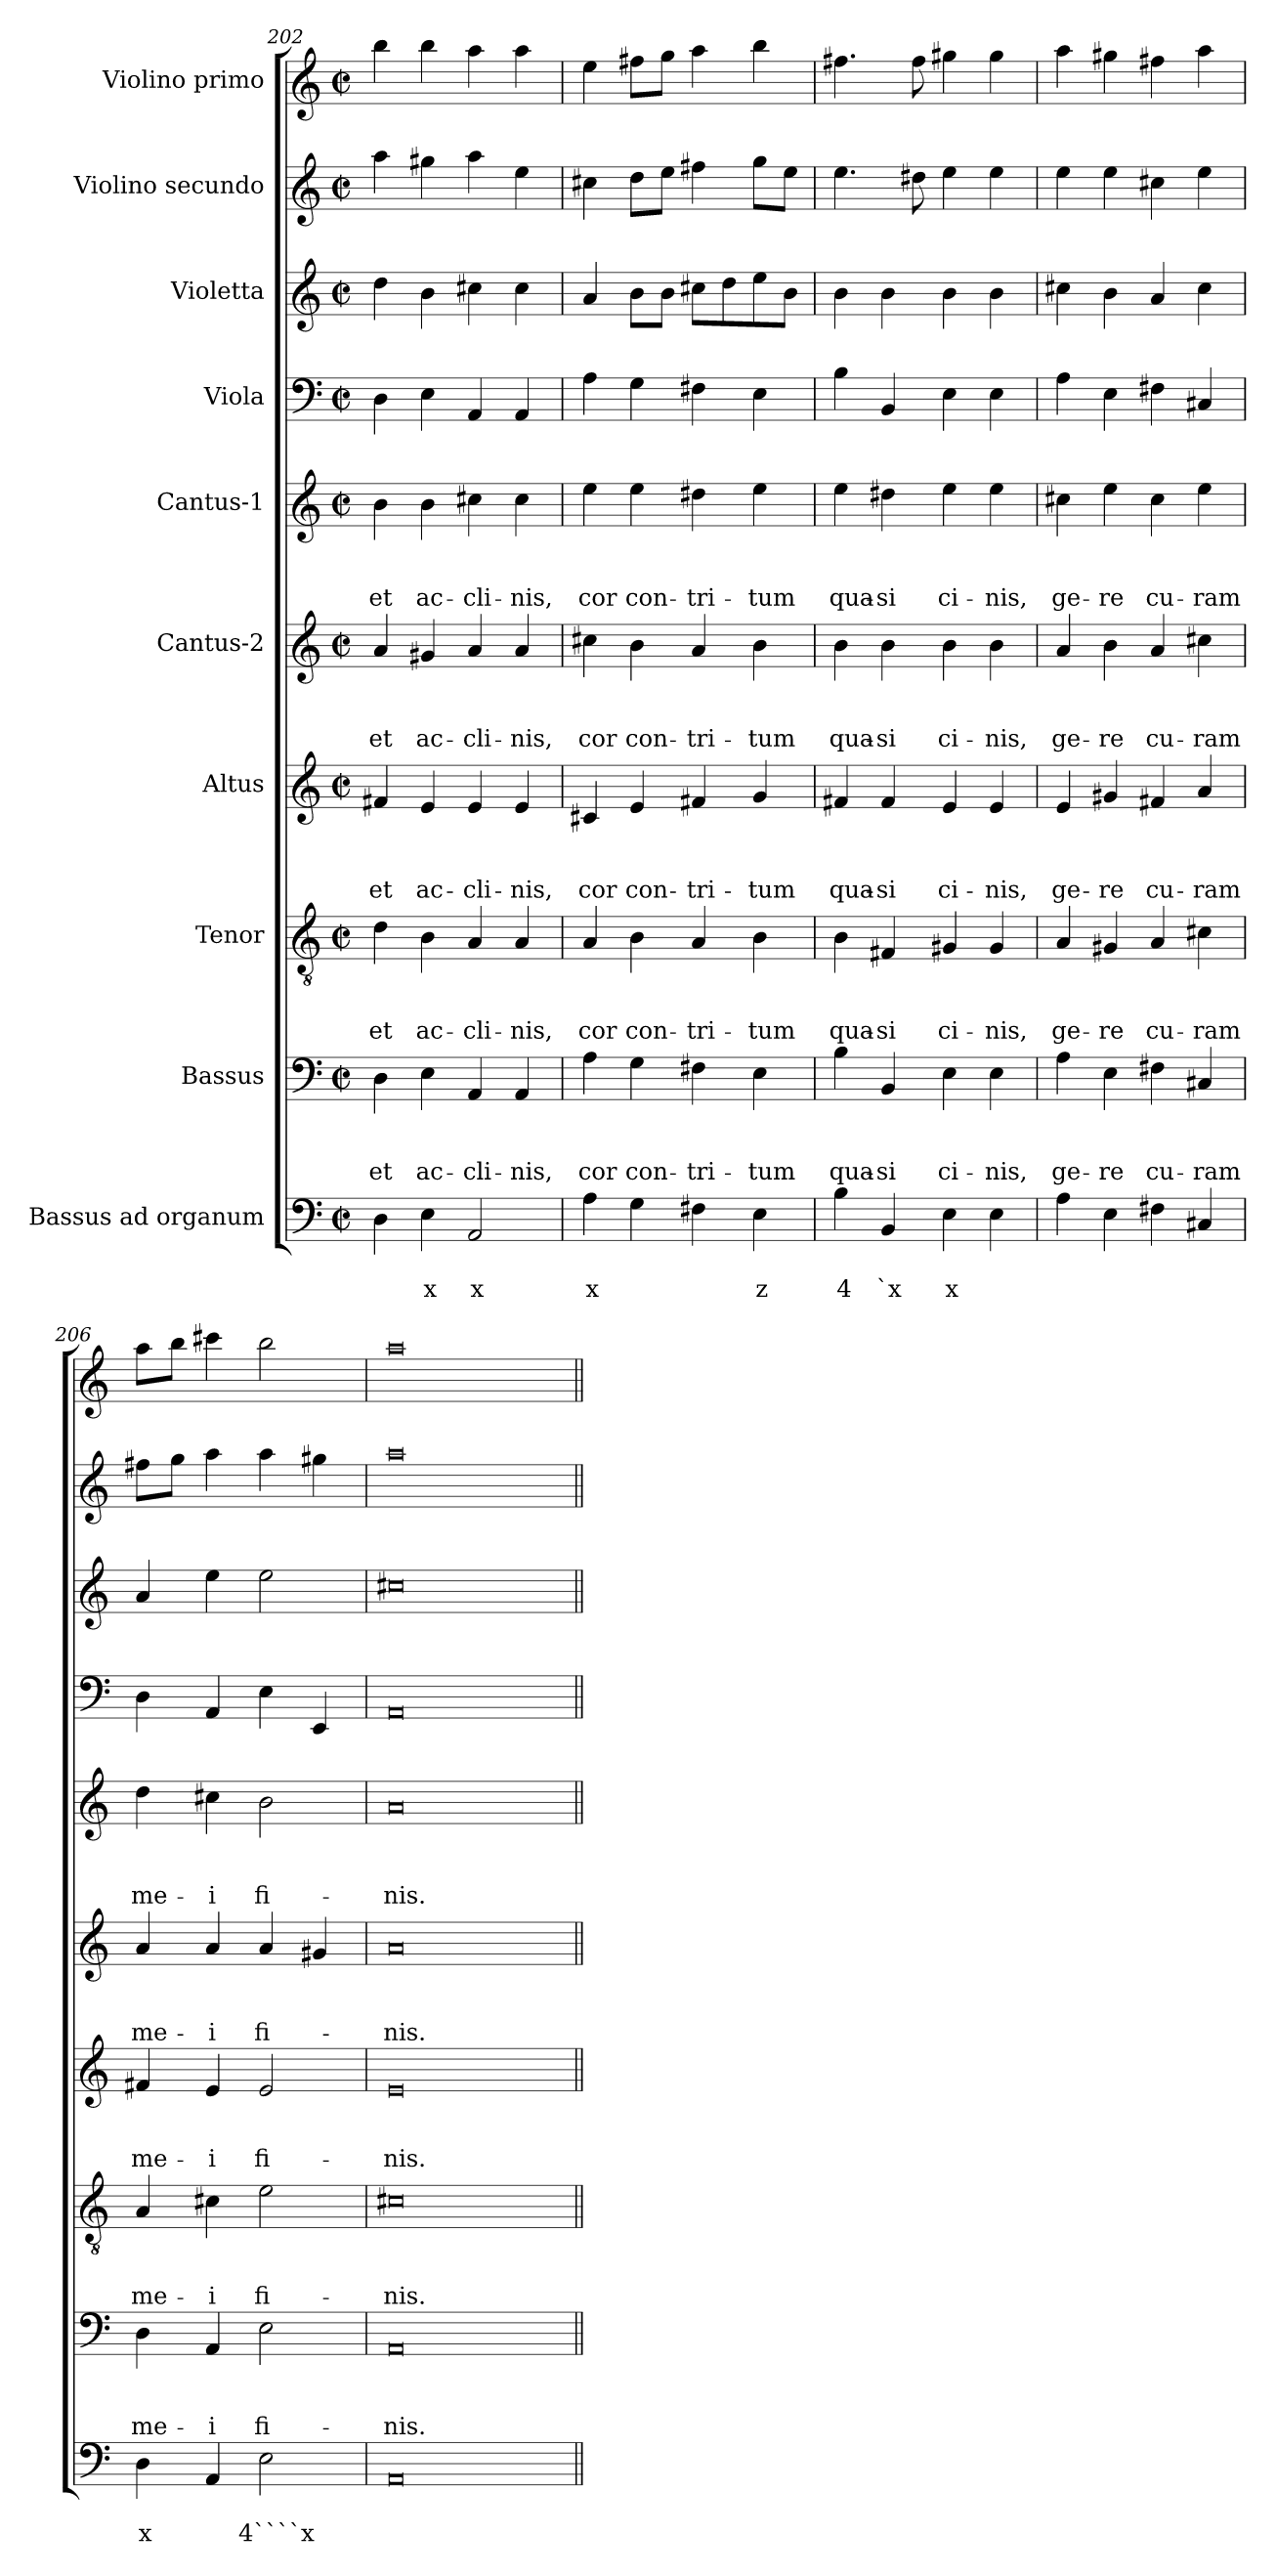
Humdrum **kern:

**kern	**text	**text	**kern	**text	**text	**text	**kern	**text	**text	**text	**kern	**text	**text	**text	**kern	**text	**text	**text	**kern	**text	**text	**text	**kern	**kern	**kern	**kern
*part10	*part10	*part10	*part9	*part9	*part9	*part9	*part8	*part8	*part8	*part8	*part7	*part7	*part7	*part7	*part6	*part6	*part6	*part6	*part5	*part5	*part5	*part5	*part4	*part3	*part2	*part1
*staff10	*staff10	*staff10	*staff9	*staff9	*staff9	*staff9	*staff8	*staff8	*staff8	*staff8	*staff7	*staff7	*staff7	*staff7	*staff6	*staff6	*staff6	*staff6	*staff5	*staff5	*staff5	*staff5	*staff4	*staff3	*staff2	*staff1
*I"Bassus ad  organum	*	*	*I"Bassus	*	*	*	*I"Tenor	*	*	*	*I"Altus	*	*	*	*I"Cantus-2	*	*	*	*I"Cantus-1	*	*	*	*I"Viola	*I"Violetta	*I"Violino secundo	*I"Violino primo
*clefF4	*	*	*clefF4	*	*	*	*clefGv2	*	*	*	*clefG2	*	*	*	*clefG2	*	*	*	*clefG2	*	*	*	*clefF4	*clefG2	*clefG2	*clefG2
*k[]	*	*	*k[]	*	*	*	*k[]	*	*	*	*k[]	*	*	*	*k[]	*	*	*	*k[]	*	*	*	*k[]	*k[]	*k[]	*k[]
*C:	*	*	*C:	*	*	*	*C:	*	*	*	*C:	*	*	*	*C:	*	*	*	*C:	*	*	*	*C:	*C:	*C:	*C:
*M2/2	*	*	*M2/2	*	*	*	*M2/2	*	*	*	*M2/2	*	*	*	*M2/2	*	*	*	*M2/2	*	*	*	*M2/2	*M2/2	*M2/2	*M2/2
*met(c|)	*	*	*met(c|)	*	*	*	*met(c|)	*	*	*	*met(c|)	*	*	*	*met(c|)	*	*	*	*met(c|)	*	*	*	*met(c|)	*met(c|)	*met(c|)	*met(c|)
=202	=202	=202	=202	=202	=202	=202	=202	=202	=202	=202	=202	=202	=202	=202	=202	=202	=202	=202	=202	=202	=202	=202	=202	=202	=202	=202
!	!	!	!	!	!	!LO:LY:b	!	!	!	!LO:LY:b	!	!	!	!LO:LY:b	!	!	!	!LO:LY:b	!	!	!	!LO:LY:b	!	!	!	!
4D\	.	.	4D\	.	.	et	4d\	.	.	et	4f#X/	.	.	et	4a/	.	.	et	4b\	.	.	et	4D\	4dd\	4aa\	4bb\
!	!	!LO:LY:b	!	!	!	!LO:LY:b	!	!	!	!LO:LY:b	!	!	!	!LO:LY:b	!	!	!	!LO:LY:b	!	!	!	!LO:LY:b	!	!	!	!
4E\	.	x	4E\	.	.	ac-	4B\	.	.	ac-	4e/	.	.	ac-	4g#X/	.	.	ac-	4b\	.	.	ac-	4E\	4b\	4gg#X\	4bb\
!	!	!LO:LY:b	!	!	!	!LO:LY:b	!	!	!	!LO:LY:b	!	!	!	!LO:LY:b	!	!	!	!LO:LY:b	!	!	!	!LO:LY:b	!	!	!	!
2AA/	.	x	4AA/	.	.	-cli-	4A/	.	.	-cli-	4e/	.	.	-cli-	4a/	.	.	-cli-	4cc#X\	.	.	-cli-	4AA/	4cc#X\	4aa\	4aa\
!	!	!	!	!	!	!LO:LY:b	!	!	!	!LO:LY:b	!	!	!	!LO:LY:b	!	!	!	!LO:LY:b	!	!	!	!LO:LY:b	!	!	!	!
.	.	.	4AA/	.	.	-nis,	4A/	.	.	-nis,	4e/	.	.	-nis,	4a/	.	.	-nis,	4cc#\	.	.	-nis,	4AA/	4cc#\	4ee\	4aa\
=203	=203	=203	=203	=203	=203	=203	=203	=203	=203	=203	=203	=203	=203	=203	=203	=203	=203	=203	=203	=203	=203	=203	=203	=203	=203	=203
!	!	!LO:LY:b	!	!	!	!LO:LY:b	!	!	!	!LO:LY:b	!	!	!	!LO:LY:b	!	!	!	!LO:LY:b	!	!	!	!LO:LY:b	!	!	!	!
4A\	.	x	4A\	.	.	cor	4A/	.	.	cor	4c#X/	.	.	cor	4cc#X\	.	.	cor	4ee\	.	.	cor	4A\	4a/	4cc#X\	4ee\
!	!	!	!	!	!	!LO:LY:b	!	!	!	!LO:LY:b	!	!	!	!LO:LY:b	!	!	!	!LO:LY:b	!	!	!	!LO:LY:b	!	!	!	!
4G\	.	.	4G\	.	.	con-	4B\	.	.	con-	4e/	.	.	con-	4b\	.	.	con-	4ee\	.	.	con-	4G\	8b\L	8dd\L	8ff#X\L
.	.	.	.	.	.	.	.	.	.	.	.	.	.	.	.	.	.	.	.	.	.	.	.	8b\J	8ee\J	8gg\J
!	!	!	!	!	!	!LO:LY:b	!	!	!	!LO:LY:b	!	!	!	!LO:LY:b	!	!	!	!LO:LY:b	!	!	!	!LO:LY:b	!	!	!	!
4F#X\	.	.	4F#X\	.	.	-tri-	4A/	.	.	-tri-	4f#X/	.	.	-tri-	4a/	.	.	-tri-	4dd#X\	.	.	-tri-	4F#X\	8cc#X\L	4ff#X\	4aa\
.	.	.	.	.	.	.	.	.	.	.	.	.	.	.	.	.	.	.	.	.	.	.	.	8dd\	.	.
!	!	!LO:LY:b	!	!	!	!LO:LY:b	!	!	!	!LO:LY:b	!	!	!	!LO:LY:b	!	!	!	!LO:LY:b	!	!	!	!LO:LY:b	!	!	!	!
4E\	.	z	4E\	.	.	-tum	4B\	.	.	-tum	4g/	.	.	-tum	4b\	.	.	-tum	4ee\	.	.	-tum	4E\	8ee\	8gg\L	4bb\
.	.	.	.	.	.	.	.	.	.	.	.	.	.	.	.	.	.	.	.	.	.	.	.	8b\J	8ee\J	.
=204	=204	=204	=204	=204	=204	=204	=204	=204	=204	=204	=204	=204	=204	=204	=204	=204	=204	=204	=204	=204	=204	=204	=204	=204	=204	=204
!	!	!LO:LY:b	!	!	!	!LO:LY:b	!	!	!	!LO:LY:b	!	!	!	!LO:LY:b	!	!	!	!LO:LY:b	!	!	!	!LO:LY:b	!	!	!	!
4B\	.	4	4B\	.	.	qua-	4B\	.	.	qua-	4f#X/	.	.	qua-	4b\	.	.	qua-	4ee\	.	.	qua-	4B\	4b\	4.ee\	4.ff#X\
!	!	!LO:LY:b	!	!	!	!LO:LY:b	!	!	!	!LO:LY:b	!	!	!	!LO:LY:b	!	!	!	!LO:LY:b	!	!	!	!LO:LY:b	!	!	!	!
4BB/	.	`x	4BB/	.	.	-si	4F#X/	.	.	-si	4f#/	.	.	-si	4b\	.	.	-si	4dd#X\	.	.	-si	4BB/	4b\	.	.
.	.	.	.	.	.	.	.	.	.	.	.	.	.	.	.	.	.	.	.	.	.	.	.	.	8dd#X\	8ff#\
!	!	!LO:LY:b	!	!	!	!LO:LY:b	!	!	!	!LO:LY:b	!	!	!	!LO:LY:b	!	!	!	!LO:LY:b	!	!	!	!LO:LY:b	!	!	!	!
4E\	.	x	4E\	.	.	ci-	4G#X/	.	.	ci-	4e/	.	.	ci-	4b\	.	.	ci-	4ee\	.	.	ci-	4E\	4b\	4ee\	4gg#X\
!	!	!	!	!	!	!LO:LY:b	!	!	!	!LO:LY:b	!	!	!	!LO:LY:b	!	!	!	!LO:LY:b	!	!	!	!LO:LY:b	!	!	!	!
4E\	.	.	4E\	.	.	-nis,	4G#/	.	.	-nis,	4e/	.	.	-nis,	4b\	.	.	-nis,	4ee\	.	.	-nis,	4E\	4b\	4ee\	4gg#\
=205	=205	=205	=205	=205	=205	=205	=205	=205	=205	=205	=205	=205	=205	=205	=205	=205	=205	=205	=205	=205	=205	=205	=205	=205	=205	=205
!	!	!	!	!	!	!LO:LY:b	!	!	!	!LO:LY:b	!	!	!	!LO:LY:b	!	!	!	!LO:LY:b	!	!	!	!LO:LY:b	!	!	!	!
4A\	.	.	4A\	.	.	ge-	4A/	.	.	ge-	4e/	.	.	ge-	4a/	.	.	ge-	4cc#X\	.	.	ge-	4A\	4cc#X\	4ee\	4aa\
!	!	!	!	!	!	!LO:LY:b	!	!	!	!LO:LY:b	!	!	!	!LO:LY:b	!	!	!	!LO:LY:b	!	!	!	!LO:LY:b	!	!	!	!
4E\	.	.	4E\	.	.	-re	4G#X/	.	.	-re	4g#X/	.	.	-re	4b\	.	.	-re	4ee\	.	.	-re	4E\	4b\	4ee\	4gg#X\
!	!	!	!	!	!	!LO:LY:b	!	!	!	!LO:LY:b	!	!	!	!LO:LY:b	!	!	!	!LO:LY:b	!	!	!	!LO:LY:b	!	!	!	!
4F#X\	.	.	4F#X\	.	.	cu-	4A/	.	.	cu-	4f#X/	.	.	cu-	4a/	.	.	cu-	4cc#\	.	.	cu-	4F#X\	4a/	4cc#X\	4ff#X\
!	!	!	!	!	!	!LO:LY:b	!	!	!	!LO:LY:b	!	!	!	!LO:LY:b	!	!	!	!LO:LY:b	!	!	!	!LO:LY:b	!	!	!	!
4C#X/	.	.	4C#X/	.	.	-ram	4c#X\	.	.	-ram	4a/	.	.	-ram	4cc#X\	.	.	-ram	4ee\	.	.	-ram	4C#X/	4cc#\	4ee\	4aa\
=206	=206	=206	=206	=206	=206	=206	=206	=206	=206	=206	=206	=206	=206	=206	=206	=206	=206	=206	=206	=206	=206	=206	=206	=206	=206	=206
!	!	!LO:LY:b	!	!	!	!LO:LY:b	!	!	!	!LO:LY:b	!	!	!	!LO:LY:b	!	!	!	!LO:LY:b	!	!	!	!LO:LY:b	!	!	!	!
4D\	.	x	4D\	.	.	me-	4A/	.	.	me-	4f#X/	.	.	me-	4a/	.	.	me-	4dd\	.	.	me-	4D\	4a/	8ff#X\L	8aa\L
.	.	.	.	.	.	.	.	.	.	.	.	.	.	.	.	.	.	.	.	.	.	.	.	.	8gg\J	8bb\J
!	!	!	!	!	!	!LO:LY:b	!	!	!	!LO:LY:b	!	!	!	!LO:LY:b	!	!	!	!LO:LY:b	!	!	!	!LO:LY:b	!	!	!	!
4AA/	.	.	4AA/	.	.	-i	4c#X\	.	.	-i	4e/	.	.	-i	4a/	.	.	-i	4cc#X\	.	.	-i	4AA/	4ee\	4aa\	4ccc#X\
!	!	!LO:LY:b	!	!	!	!LO:LY:b	!	!	!	!LO:LY:b	!	!	!	!LO:LY:b	!	!	!	!LO:LY:b	!	!	!	!LO:LY:b	!	!	!	!
2E\	.	4````x	2E\	.	.	fi-	2e\	.	.	fi-	2e/	.	.	fi-	4a/	.	.	fi-	2b\	.	.	fi-	4E\	2ee\	4aa\	2bb\
.	.	.	.	.	.	.	.	.	.	.	.	.	.	.	4g#X/	.	.	.	.	.	.	.	4EE/	.	4gg#X\	.
=207	=207	=207	=207	=207	=207	=207	=207	=207	=207	=207	=207	=207	=207	=207	=207	=207	=207	=207	=207	=207	=207	=207	=207	=207	=207	=207
!	!	!	!	!	!	!LO:LY:b	!	!	!	!LO:LY:b	!	!	!	!LO:LY:b	!	!	!	!LO:LY:b	!	!	!	!LO:LY:b	!	!	!	!
0AA	.	.	0AA	.	.	-nis.	0c#X	.	.	-nis.	0e	.	.	-nis.	0a	.	.	-nis.	0a	.	.	-nis.	0AA	0cc#X	0aa	0aa
=||	=||	=||	=||	=||	=||	=||	=||	=||	=||	=||	=||	=||	=||	=||	=||	=||	=||	=||	=||	=||	=||	=||	=||	=||	=||	=||
*-	*-	*-	*-	*-	*-	*-	*-	*-	*-	*-	*-	*-	*-	*-	*-	*-	*-	*-	*-	*-	*-	*-	*-	*-	*-	*-
